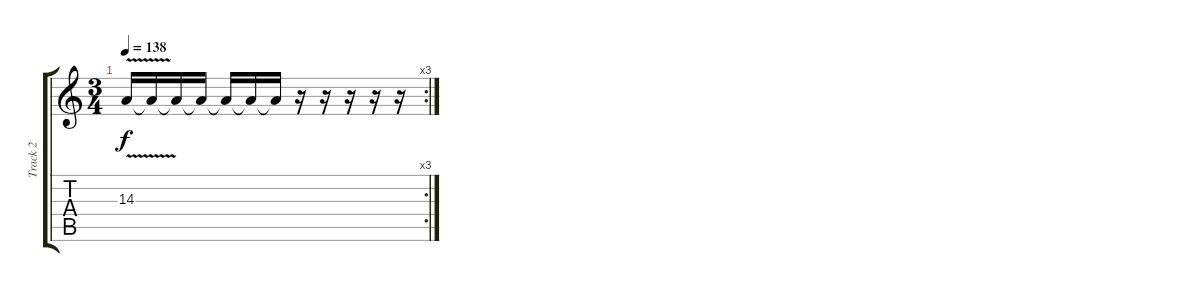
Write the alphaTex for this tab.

\track ("Track 2" "Track 2") {instrument lead5charang}
\staff {score tabs}
\tuning (E4 B3 G3 D3 A2 E2) {hide}
\rc 3
\ts (3 4)
\tempo 138
\clef g2
\ks c
14.3{v}.16{dy f} 14.3{t}.16 14.3{t}.16 14.3{t}.16 14.3{t}.16 14.3{t}.16 14.3{t}.16 r.16 r.16 r.16 r.16 r.16
